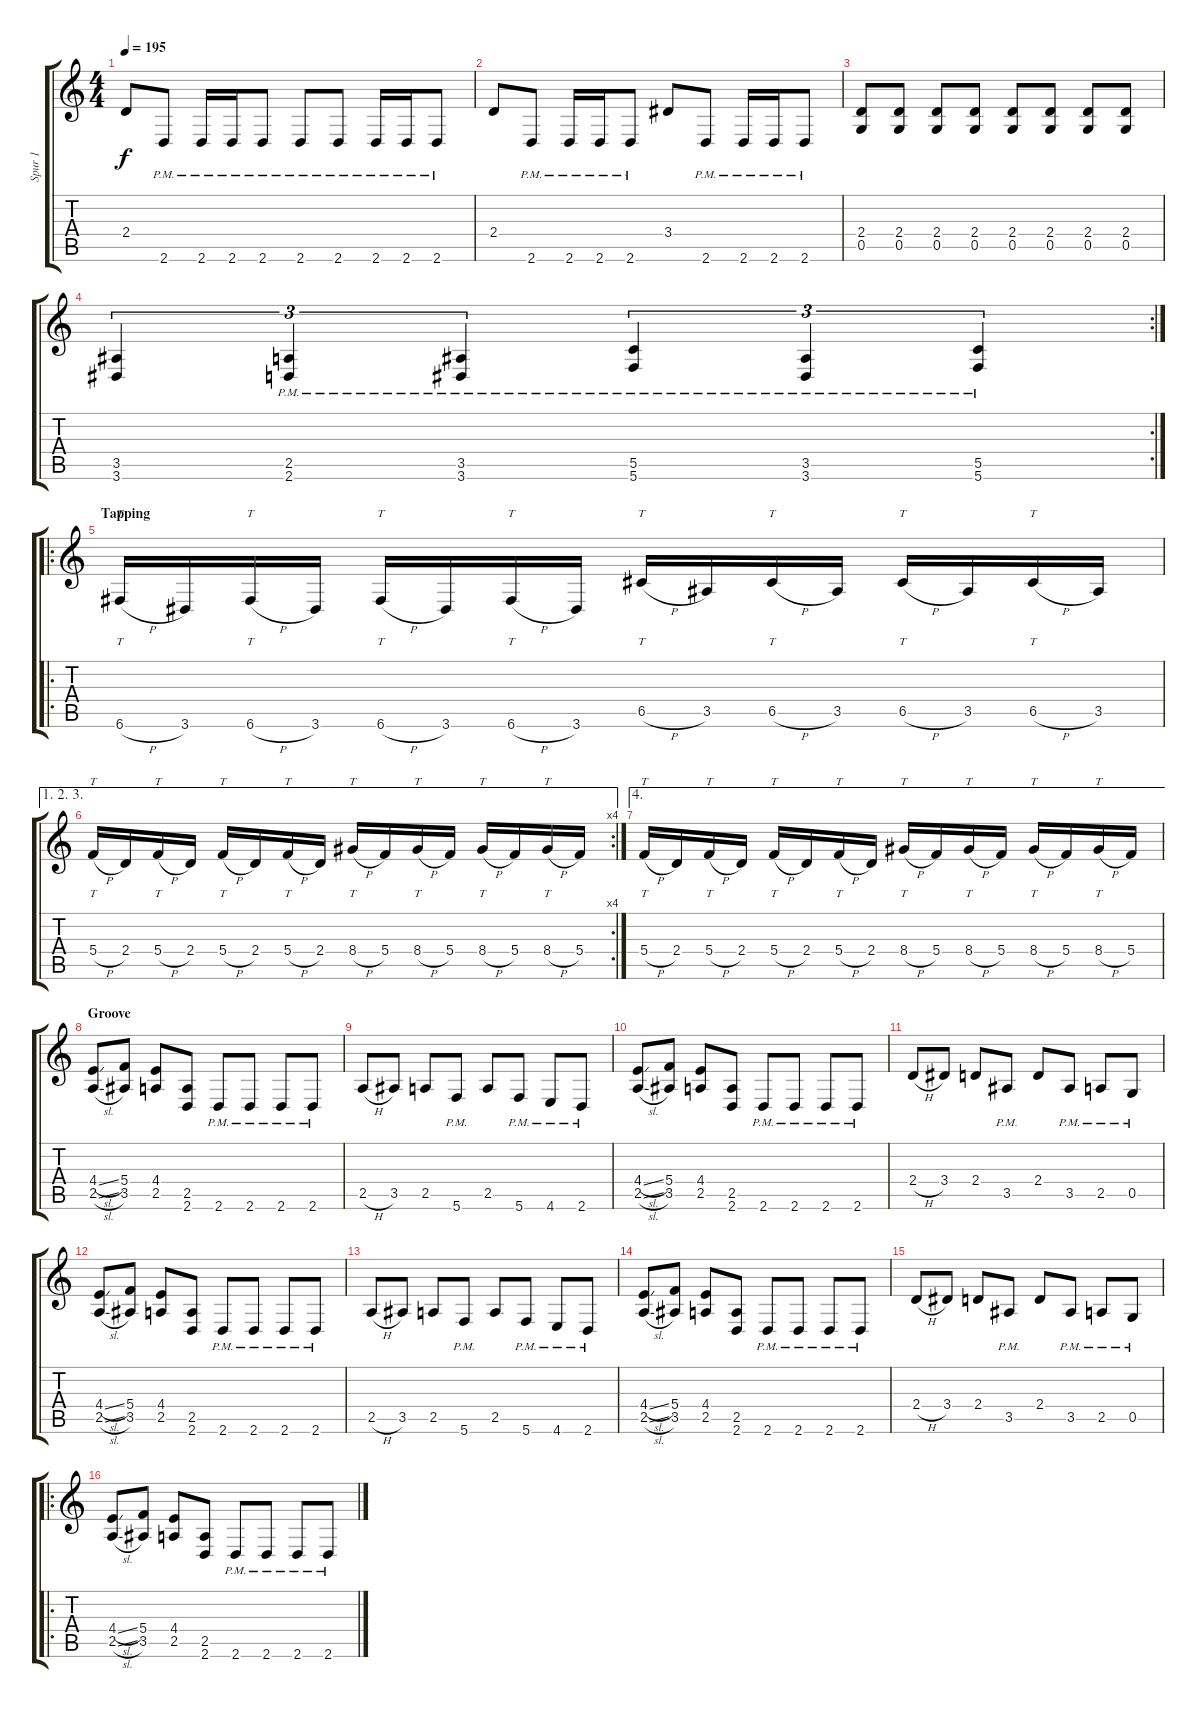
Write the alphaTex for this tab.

\track ("Spur 1" "Spur 1") {instrument distortionguitar}
\staff {score tabs}
\tuning (D4 A3 F3 C3 G2 C2) {hide}
\ts (4 4)
\tempo 195
\clef g2
\ks c
2.4.8{dy f} 2.6{pm}.8 2.6{pm}.16 2.6{pm}.16 2.6{pm}.8 2.6{pm}.8 2.6{pm}.8 2.6{pm}.16 2.6{pm}.16 2.6{pm}.8 |
2.4.8 2.6{pm}.8 2.6{pm}.16 2.6{pm}.16 2.6{pm}.8 3.4.8 2.6{pm}.8 2.6{pm}.16 2.6{pm}.16 2.6{pm}.8 |
(2.4 0.5).8 (2.4 0.5).8 (2.4 0.5).8 (2.4 0.5).8 (2.4 0.5).8 (2.4 0.5).8 (2.4 0.5).8 (2.4 0.5).8 |
\rc 2
(3.5 3.6).4{tu (3 2)} (2.5{pm} 2.6{pm}).4{tu (3 2)} (3.5{pm} 3.6{pm}).4{tu (3 2)} (5.5{pm} 5.6{pm}).4{tu (3 2)} (3.5{pm} 3.6{pm}).4{tu (3 2)} (5.5{pm} 5.6{pm}).4{tu (3 2)} |
\ro
\section ("" "Tapping")
6.6{h}.16{tt} 3.6.16 6.6{h}.16{tt} 3.6.16 6.6{h}.16{tt} 3.6.16 6.6{h}.16{tt} 3.6.16 6.5{h}.16{tt} 3.5.16 6.5{h}.16{tt} 3.5.16 6.5{h}.16{tt} 3.5.16 6.5{h}.16{tt} 3.5.16 |
\ae (1 2 3)
\rc 4
5.4{h}.16{tt} 2.4.16 5.4{h}.16{tt} 2.4.16 5.4{h}.16{tt} 2.4.16 5.4{h}.16{tt} 2.4.16 8.4{h}.16{tt} 5.4.16 8.4{h}.16{tt} 5.4.16 8.4{h}.16{tt} 5.4.16 8.4{h}.16{tt} 5.4.16 |
\ae 4
5.4{h}.16{tt} 2.4.16 5.4{h}.16{tt} 2.4.16 5.4{h}.16{tt} 2.4.16 5.4{h}.16{tt} 2.4.16 8.4{h}.16{tt} 5.4.16 8.4{h}.16{tt} 5.4.16 8.4{h}.16{tt} 5.4.16 8.4{h}.16{tt} 5.4.16 |
\section ("" "Groove")
(4.4{sl} 2.5{sl}).8 (5.4 3.5).8 (4.4 2.5).8 (2.5 2.6).8 2.6{pm}.8 2.6{pm}.8 2.6{pm}.8 2.6{pm}.8 |
2.5{h}.8 3.5.8 2.5.8 5.6{pm}.8 2.5.8 5.6{pm}.8 4.6{pm}.8 2.6{pm}.8 |
(4.4{sl} 2.5{sl}).8 (5.4 3.5).8 (4.4 2.5).8 (2.5 2.6).8 2.6{pm}.8 2.6{pm}.8 2.6{pm}.8 2.6{pm}.8 |
2.4{h}.8 3.4.8 2.4.8 3.5{pm}.8 2.4.8 3.5{pm}.8 2.5{pm}.8 0.5{pm}.8 |
(4.4{sl} 2.5{sl}).8 (5.4 3.5).8 (4.4 2.5).8 (2.5 2.6).8 2.6{pm}.8 2.6{pm}.8 2.6{pm}.8 2.6{pm}.8 |
2.5{h}.8 3.5.8 2.5.8 5.6{pm}.8 2.5.8 5.6{pm}.8 4.6{pm}.8 2.6{pm}.8 |
(4.4{sl} 2.5{sl}).8 (5.4 3.5).8 (4.4 2.5).8 (2.5 2.6).8 2.6{pm}.8 2.6{pm}.8 2.6{pm}.8 2.6{pm}.8 |
2.4{h}.8 3.4.8 2.4.8 3.5{pm}.8 2.4.8 3.5{pm}.8 2.5{pm}.8 0.5{pm}.8 |
\ro
(4.4{sl} 2.5{sl}).8 (5.4 3.5).8 (4.4 2.5).8 (2.5 2.6).8 2.6{pm}.8 2.6{pm}.8 2.6{pm}.8 2.6{pm}.8
